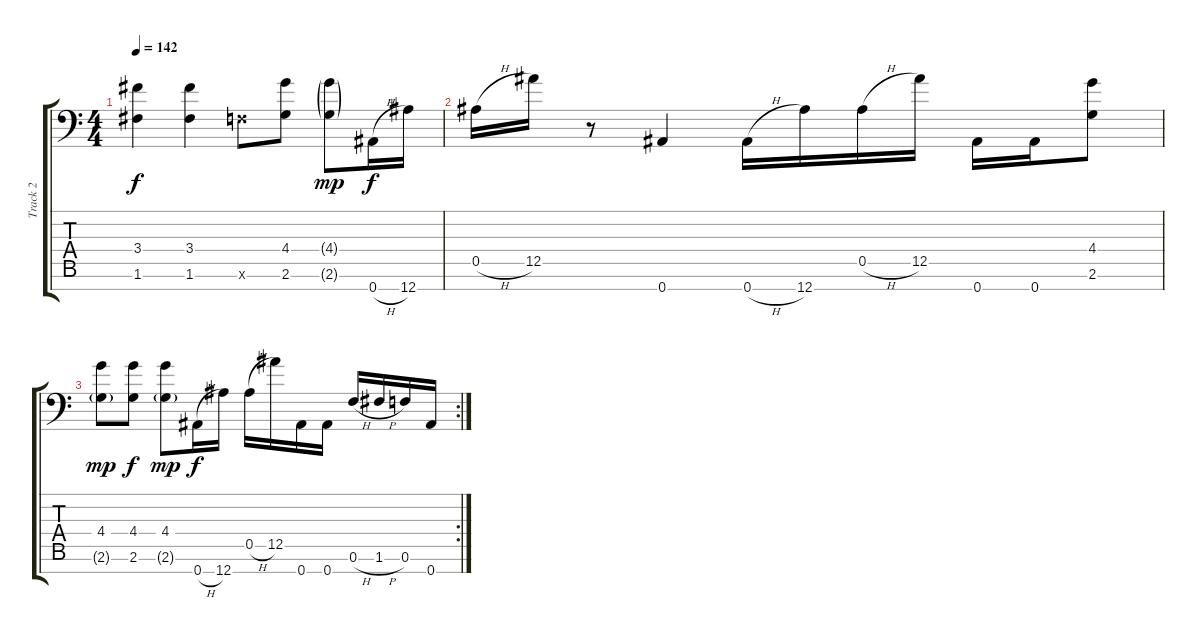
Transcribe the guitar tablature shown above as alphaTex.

\track ("Track 2" "Track 2") {instrument distortionguitar}
\staff {score tabs}
\tuning (Eb4 Bb3 Gb3 Eb3 Bb2 F2 Bb1) {hide}
\ts (4 4)
\tempo 142
\clef f4
\ks c
(3.4 1.6).4{dy f} (3.4 1.6).4 0.6{x}.8 (4.4 2.6).8 (4.4{g} 2.6{g}).8{dy mp} 0.7{h}.16{dy f} 12.7.16 |
0.5{h}.16 12.5.16 r.8 0.7.4 0.7{h}.16 12.7.16 0.5{h}.16 12.5.16 0.7.16 0.7.16 (4.4 2.6).8 |
\rc 2
(4.4 2.6{g}).8{dy mp} (4.4 2.6).8{dy f} (4.4 2.6{g}).8{dy mp} 0.7{h}.16{dy f} 12.7.16 0.5{h}.16 12.5.16 0.7.16 0.7.16 0.6{h}.16 1.6{h}.16 0.6.16 0.7.16
